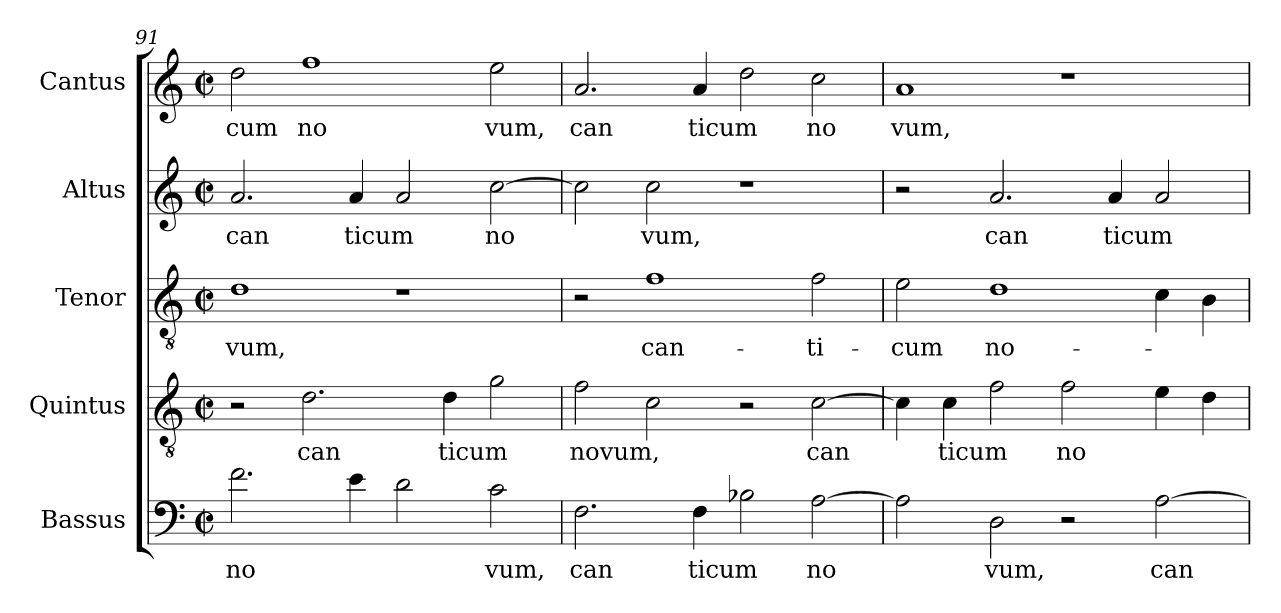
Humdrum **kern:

**kern	**text	**kern	**text	**kern	**text	**kern	**text	**kern	**text
*part5	*part5	*part4	*part4	*part3	*part3	*part2	*part2	*part1	*part1
*staff5	*staff5	*staff4	*staff4	*staff3	*staff3	*staff2	*staff2	*staff1	*staff1
*I"Bassus	*	*I"Quintus	*	*I"Tenor	*	*I"Altus	*	*I"Cantus	*
!!LO:LB:g=z
*clefF4	*	*clefGv2	*	*clefGv2	*	*clefG2	*	*clefG2	*
*M2/2	*	*M2/2	*	*M2/2	*	*M2/2	*	*M2/2	*
*met(c|)	*	*met(c|)	*	*met(c|)	*	*met(c|)	*	*met(c|)	*
=91	=91	=91	=91	=91	=91	=91	=91	=91	=91
!	!LO:LY:b:cj	!	!	!	!LO:LY:b:cj	!	!LO:LY:b:cj	!	!LO:LY:b:cj
2.f\	no	2r	.	1d	vum,	2.a/	can	2dd\	cum
!	!	!	!LO:LY:b:cj	!	!	!	!	!	!LO:LY:b:cj
.	.	2.d\	can	.	.	.	.	1ff	no
!	!	!	!	!	!	!	!LO:LY:b	!	!
4e\	.	.	.	.	.	4a/	ticum	.	.
2d\	.	.	.	1r	.	2a/	.	.	.
!	!	!	!LO:LY:b	!	!	!	!	!	!
.	.	4d\	ticum	.	.	.	.	.	.
!	!LO:LY:b:cj	!	!	!	!	!	!LO:LY:b:cj	!	!LO:LY:b:cj
2c\	vum,	2g\	.	.	.	[>2cc\	no	2ee\	vum,
=92	=92	=92	=92	=92	=92	=92	=92	=92	=92
!	!LO:LY:b:cj	!	!LO:LY:b	!	!	!	!	!	!LO:LY:b:cj
2.F\	can	2f\	novum,	2r	.	2cc\]	.	2.a/	can
!	!	!	!	!	!LO:LY:b:cj	!	!LO:LY:b:cj	!	!
.	.	2c\	.	1f	can-	2cc\	vum,	.	.
!	!LO:LY:b	!	!	!	!	!	!	!	!LO:LY:b
4F\	ticum	.	.	.	.	.	.	4a/	ticum
2B-X\	.	2r	.	.	.	1r	.	2dd\	.
!	!LO:LY:b:cj	!	!LO:LY:b	!	!LO:LY:b:cj	!	!	!	!LO:LY:b:cj
[>2A\	no	[>2c\	can	2f\	-ti-	.	.	2cc\	no
=93	=93	=93	=93	=93	=93	=93	=93	=93	=93
!	!	!	!	!	!LO:LY:b:cj	!	!	!	!LO:LY:b:cj
2A\]	.	4c\]	.	2e\	-cum	2r	.	1a	vum,
!	!	!	!LO:LY:b	!	!	!	!	!	!
.	.	4c\	ticum	.	.	.	.	.	.
!	!LO:LY:b:cj	!	!	!	!LO:LY:b:cj	!	!LO:LY:b:cj	!	!
2D\	vum,	2f\	.	1d	no-	2.a/	can	.	.
!	!	!	!LO:LY:b:cj	!	!	!	!	!	!
2r	.	2f\	no	.	.	.	.	1r	.
!	!	!	!	!	!	!	!LO:LY:b	!	!
.	.	.	.	.	.	4a/	ticum	.	.
!	!LO:LY:b	!	!	!	!	!	!	!	!
[>2A\	can	4e\	.	4c\	.	2a/	.	.	.
.	.	4d\	.	4B\	.	.	.	.	.
=	=	=	=	=	=	=	=	=	=
*-	*-	*-	*-	*-	*-	*-	*-	*-	*-
